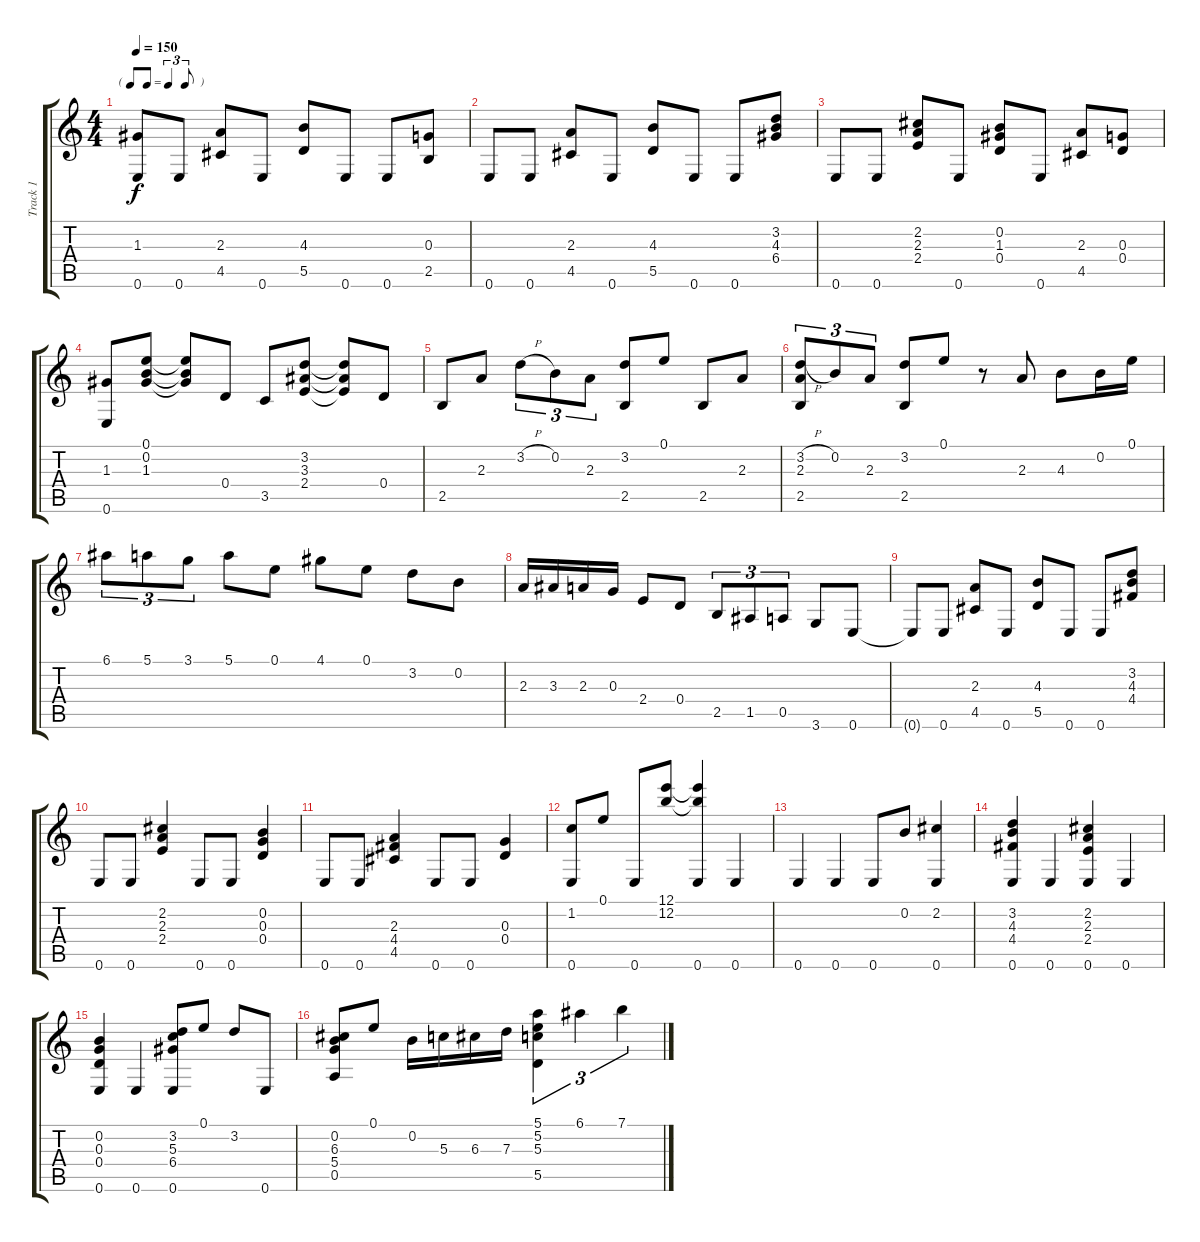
\track ("Track 1" "Track 1") {instrument acousticguitarnylon}
\staff {score tabs}
\tuning (E4 B3 G3 D3 A2 E2) {hide}
\ts (4 4)
\tf triplet8th
\tempo 150
\clef g2
\ks c
(1.3 0.6).8{dy f} 0.6.8 (2.3 4.5).8 0.6.8 (4.3 5.5).8 0.6.8 0.6.8 (0.3 2.5).8 |
0.6.8 0.6.8 (2.3 4.5).8 0.6.8 (4.3 5.5).8 0.6.8 0.6.8 (3.2 4.3 6.4).8 |
0.6.8 0.6.8 (2.2 2.3 2.4).8 0.6.8 (0.2 1.3 0.4).8 0.6.8 (2.3 4.5).8 (0.3 0.4).8 |
(1.3 0.6).8 (0.1 0.2 1.3).8 (0.1{t} 0.2{t} 1.3{t}).8 0.4.8 3.5.8 (3.2 3.3 2.4).8 (3.2{t} 3.3{t} 2.4{t}).8 0.4.8 |
2.5.8 2.3.8 3.2{h}.8{tu (3 2)} 0.2.8{tu (3 2)} 2.3.8{tu (3 2)} (3.2 2.5).8 0.1.8 2.5.8 2.3.8 |
(3.2{h} 2.3 2.5).8{tu (3 2)} 0.2.8{tu (3 2)} 2.3.8{tu (3 2)} (3.2 2.5).8 0.1.8 r.8 2.3.8 4.3.8 0.2.16 0.1.16 |
6.1.8{tu (3 2)} 5.1.8{tu (3 2)} 3.1.8{tu (3 2)} 5.1.8 0.1.8 4.1.8 0.1.8 3.2.8 0.2.8 |
2.3.16 3.3.16 2.3.16 0.3.16 2.4.8 0.4.8 2.5.8{tu (3 2)} 1.5.8{tu (3 2)} 0.5.8{tu (3 2)} 3.6.8 0.6.8 |
0.6{t}.8 0.6.8 (2.3 4.5).8 0.6.8 (4.3 5.5).8 0.6.8 0.6.8 (3.2 4.3 4.4).8 |
0.6.8 0.6.8 (2.2 2.3 2.4).4 0.6.8 0.6.8 (0.2 0.3 0.4).4 |
0.6.8 0.6.8 (2.3 4.4 4.5).4 0.6.8 0.6.8 (0.3 0.4).4 |
(1.2 0.6).8 0.1.8 0.6.8 (12.1 12.2).8 (12.1{t} 12.2{t} 0.6).4 0.6.4 |
0.6.4 0.6.4 0.6.8 0.2.8 (2.2 0.6).4 |
(3.2 4.3 4.4 0.6).4 0.6.4 (2.2 2.3 2.4 0.6).4 0.6.4 |
(0.2 0.3 0.4 0.6).4 0.6.4 (3.2 5.3 6.4 0.6).8 0.1.8 3.2.8 0.6.8 |
(0.2 6.3 5.4 0.5).8 0.1.8 0.2.16 5.3.16 6.3.16 7.3.16 (5.1 5.2 5.3 5.5).4{tu (3 2)} 6.1.4{tu (3 2)} 7.1.4{tu (3 2)}
